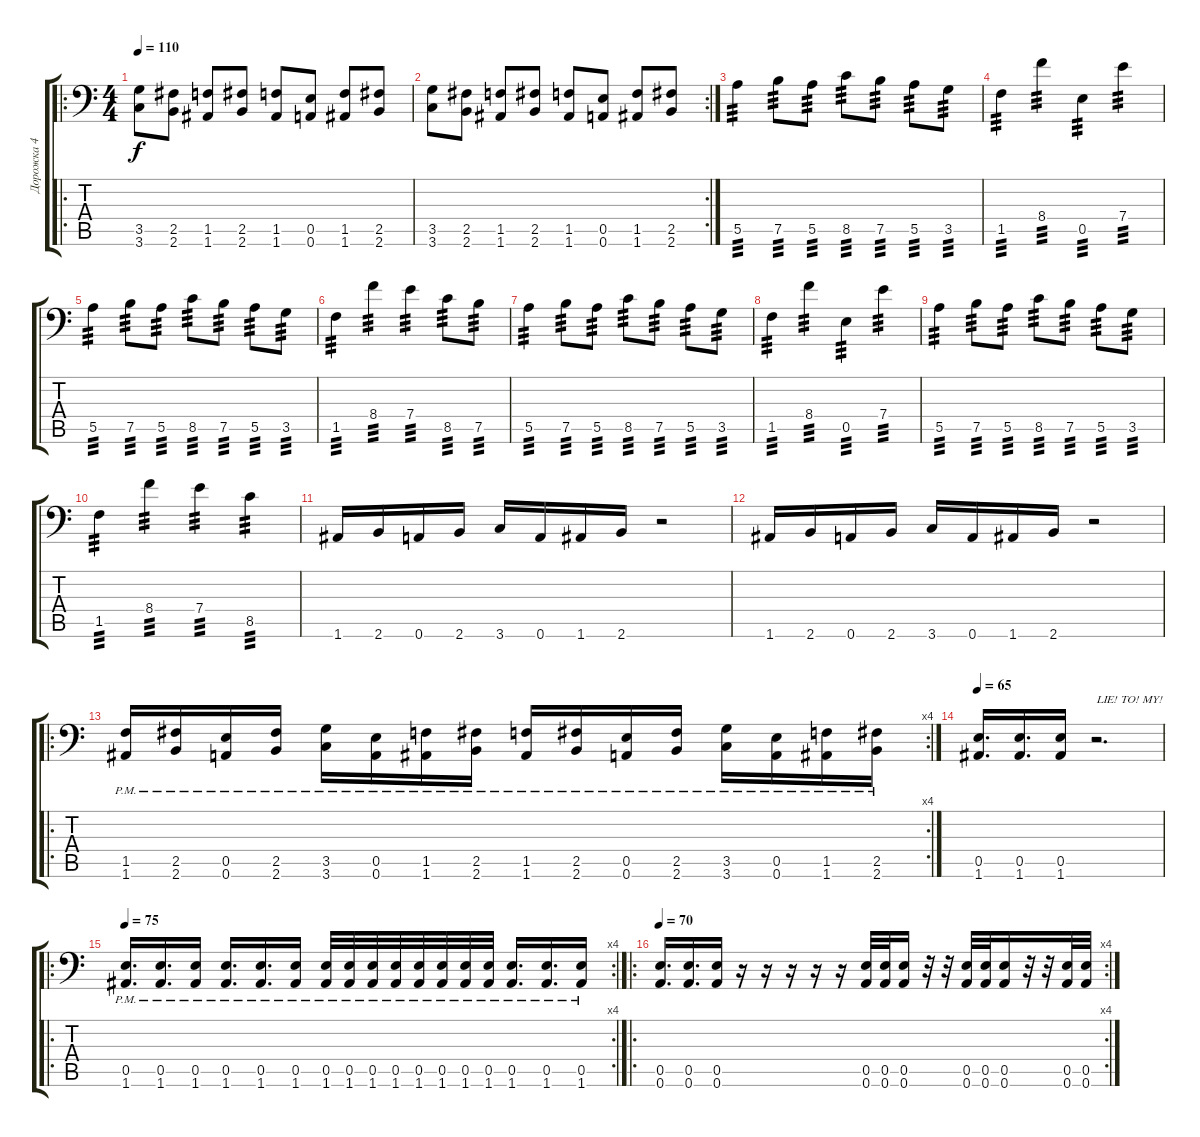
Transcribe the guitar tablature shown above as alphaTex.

\track ("Дорожка 4" "Дорожка 4") {instrument distortionguitar}
\staff {score tabs}
\tuning (B3 Gb3 D3 A2 E2 A1) {hide}
\ro
\ts (4 4)
\tempo 110
\clef f4
\ks c
(3.5 3.6).8{dy f} (2.5 2.6).8 (1.5 1.6).8 (2.5 2.6).8 (1.5 1.6).8 (0.5 0.6).8 (1.5 1.6).8 (2.5 2.6).8 |
\rc 2
(3.5 3.6).8 (2.5 2.6).8 (1.5 1.6).8 (2.5 2.6).8 (1.5 1.6).8 (0.5 0.6).8 (1.5 1.6).8 (2.5 2.6).8 |
5.5.4{tp 3} 7.5.8{tp 3} 5.5.8{tp 3} 8.5.8{tp 3} 7.5.8{tp 3} 5.5.8{tp 3} 3.5.8{tp 3} |
1.5.4{tp 3} 8.4.4{tp 3} 0.5.4{tp 3} 7.4.4{tp 3} |
5.5.4{tp 3} 7.5.8{tp 3} 5.5.8{tp 3} 8.5.8{tp 3} 7.5.8{tp 3} 5.5.8{tp 3} 3.5.8{tp 3} |
1.5.4{tp 3} 8.4.4{tp 3} 7.4.4{tp 3} 8.5.8{tp 3} 7.5.8{tp 3} |
5.5.4{tp 3} 7.5.8{tp 3} 5.5.8{tp 3} 8.5.8{tp 3} 7.5.8{tp 3} 5.5.8{tp 3} 3.5.8{tp 3} |
1.5.4{tp 3} 8.4.4{tp 3} 0.5.4{tp 3} 7.4.4{tp 3} |
5.5.4{tp 3} 7.5.8{tp 3} 5.5.8{tp 3} 8.5.8{tp 3} 7.5.8{tp 3} 5.5.8{tp 3} 3.5.8{tp 3} |
1.5.4{tp 3} 8.4.4{tp 3} 7.4.4{tp 3} 8.5.4{tp 3} |
1.6.16 2.6.16 0.6.16 2.6.16 3.6.16 0.6.16 1.6.16 2.6.16 r.2 |
1.6.16 2.6.16 0.6.16 2.6.16 3.6.16 0.6.16 1.6.16 2.6.16 r.2 |
\ro
\rc 4
(1.5{pm} 1.6{pm}).16 (2.5{pm} 2.6{pm}).16 (0.5{pm} 0.6{pm}).16 (2.5{pm} 2.6{pm}).16 (3.5{pm} 3.6{pm}).16 (0.5{pm} 0.6{pm}).16 (1.5{pm} 1.6{pm}).16 (2.5{pm} 2.6{pm}).16 (1.5{pm} 1.6{pm}).16 (2.5{pm} 2.6{pm}).16 (0.5{pm} 0.6{pm}).16 (2.5{pm} 2.6{pm}).16 (3.5{pm} 3.6{pm}).16 (0.5{pm} 0.6{pm}).16 (1.5{pm} 1.6{pm}).16 (2.5{pm} 2.6{pm}).16 |
\tempo 65
(0.5 1.6).16{d} (0.5 1.6).16{d} (0.5 1.6).16 r.2{d txt "LIE! TO! MY!"} |
\ro
\rc 4
\tempo 75
(0.5{pm} 1.6{pm}).16{d} (0.5{pm} 1.6{pm}).16{d} (0.5{pm} 1.6{pm}).16 (0.5{pm} 1.6{pm}).16{d} (0.5{pm} 1.6{pm}).16{d} (0.5{pm} 1.6{pm}).16 (0.5{pm} 1.6{pm}).32 (0.5{pm} 1.6{pm}).32 (0.5{pm} 1.6{pm}).32 (0.5{pm} 1.6{pm}).32 (0.5{pm} 1.6{pm}).32 (0.5{pm} 1.6{pm}).32 (0.5{pm} 1.6{pm}).32 (0.5{pm} 1.6{pm}).32 (0.5{pm} 1.6{pm}).16{d} (0.5{pm} 1.6{pm}).16{d} (0.5{pm} 1.6{pm}).16 |
\ro
\rc 4
\tempo 70
(0.5 0.6).16{d} (0.5 0.6).16{d} (0.5 0.6).16 r.16 r.16 r.16 r.16 r.16 (0.5 0.6).32 (0.5 0.6).32 (0.5 0.6).16 r.32 r.32 (0.5 0.6).32 (0.5 0.6).32 (0.5 0.6).16 r.32 r.32 (0.5 0.6).32 (0.5 0.6).32
